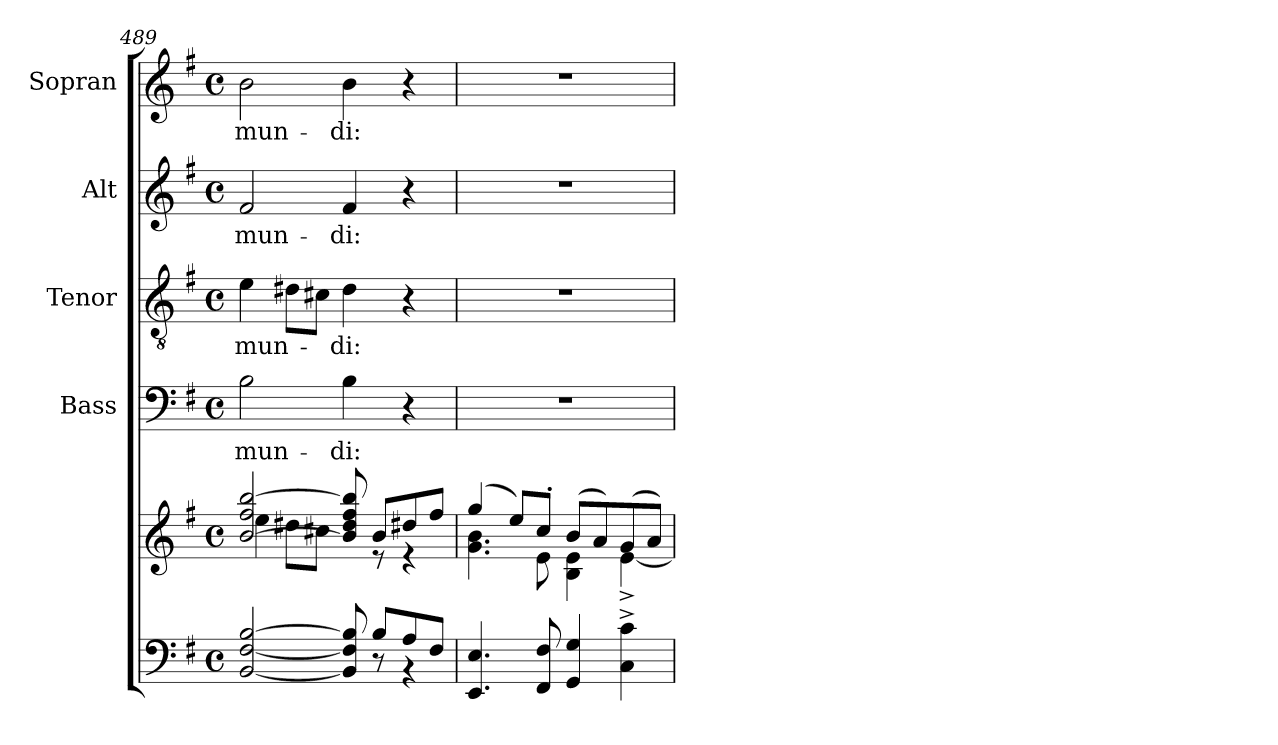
**kern	**kern	**kern	**text	**kern	**text	**kern	**text	**kern	**text
*part5	*part5	*part4	*part4	*part3	*part3	*part2	*part2	*part1	*part1
*staff6	*staff5	*staff4	*staff4	*staff3	*staff3	*staff2	*staff2	*staff1	*staff1
*	*	*I"Bass	*	*I"Tenor	*	*I"Alt	*	*I"Sopran	*
*	*	*I'B.	*	*I'T.	*	*I'A.	*	*I'S.	*
!!LO:LB:g=z
*clefF4	*clefG2	*clefF4	*	*clefGv2	*	*clefG2	*	*clefG2	*
*k[f#]	*k[f#]	*k[f#]	*	*k[f#]	*	*k[f#]	*	*k[f#]	*
*G:	*G:	*G:	*	*G:	*	*G:	*	*G:	*
*M4/4	*M4/4	*M4/4	*	*M4/4	*	*M4/4	*	*M4/4	*
*met(c)	*met(c)	*met(c)	*	*met(c)	*	*met(c)	*	*met(c)	*
=489	=489	=489	=489	=489	=489	=489	=489	=489	=489
*^	*^	*	*	*	*	*	*	*	*
!	!	!	!	!	!LO:LY:b	!	!LO:LY:b	!	!LO:LY:b	!	!LO:LY:b
[>2BB/ [>2F#/ [>2B/	2ryy	[<2b/ 2ff#/ [>2bb/	4ee\	2B\	mun-	4e\	mun-	2f#/	mun-	2b\	mun-
.	.	.	8dd#X\L	.	.	8d#X\L	.	.	.	.	.
.	.	.	8cc#X\J	.	.	8c#X\J	.	.	.	.	.
!	!	!	!	!	!LO:LY:b	!	!LO:LY:b	!	!LO:LY:b	!	!LO:LY:b
8BB/] 8F#/] 8B/]	8ryy	8b/] 8dd#/ 8ff#/ 8bb/]	8ryy	4B\	-di:	4d#\	-di:	4f#/	-di:	4b\	-di:
8B/L	8rC	8b/L	8re	.	.	.	.	.	.	.	.
8A/	4rBB	8dd#X/	4re	4r	.	4r	.	4r	.	4r	.
8F#/J	.	8ff#/J	.	.	.	.	.	.	.	.	.
*v	*v	*	*	*	*	*	*	*	*	*	*
=490	=490	=490	=490	=490	=490	=490	=490	=490	=490	=490
4.EE/ 4.E/	(4gg/	4.g\ 4.b\	1r	.	1r	.	1r	.	1r	.
.	8ee/L)	.	.	.	.	.	.	.	.	.
8FF#/ 8F#/	8cc'>/J	8e\	.	.	.	.	.	.	.	.
4GG/ 4G/	(>8b/L	4B\ 4e\	.	.	.	.	.	.	.	.
.	8a/)	.	.	.	.	.	.	.	.	.
4C\^> 4c\^>	(>8g/	[<4e^<\	.	.	.	.	.	.	.	.
.	8a/J)	.	.	.	.	.	.	.	.	.
*	*v	*v	*	*	*	*	*	*	*	*
=	=	=	=	=	=	=	=	=	=
*-	*-	*-	*-	*-	*-	*-	*-	*-	*-
